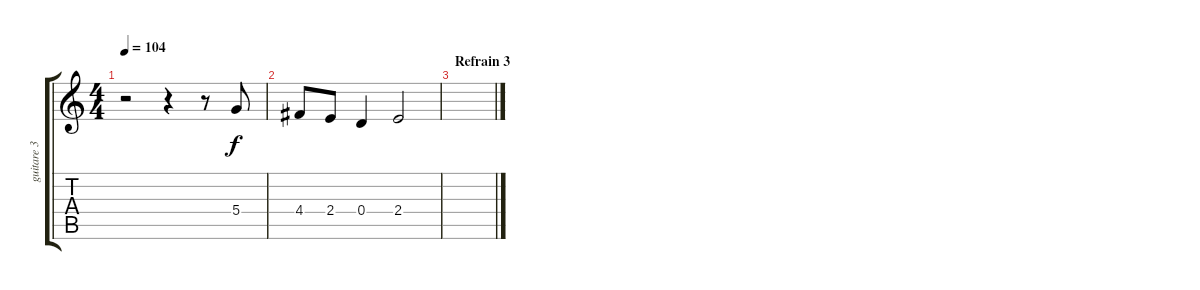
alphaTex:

\track ("guitare 3" "guitare 3") {instrument electricguitarclean}
\staff {score tabs}
\tuning (E4 B3 G3 D3 A2 E2) {hide}
\ts (4 4)
\tempo 104
\clef g2
\ks c
r.2{dy f} r.4 r.8 5.4.8 |
4.4.8 2.4.8 0.4.4 2.4.2 |
\section ("" "Refrain 3")
